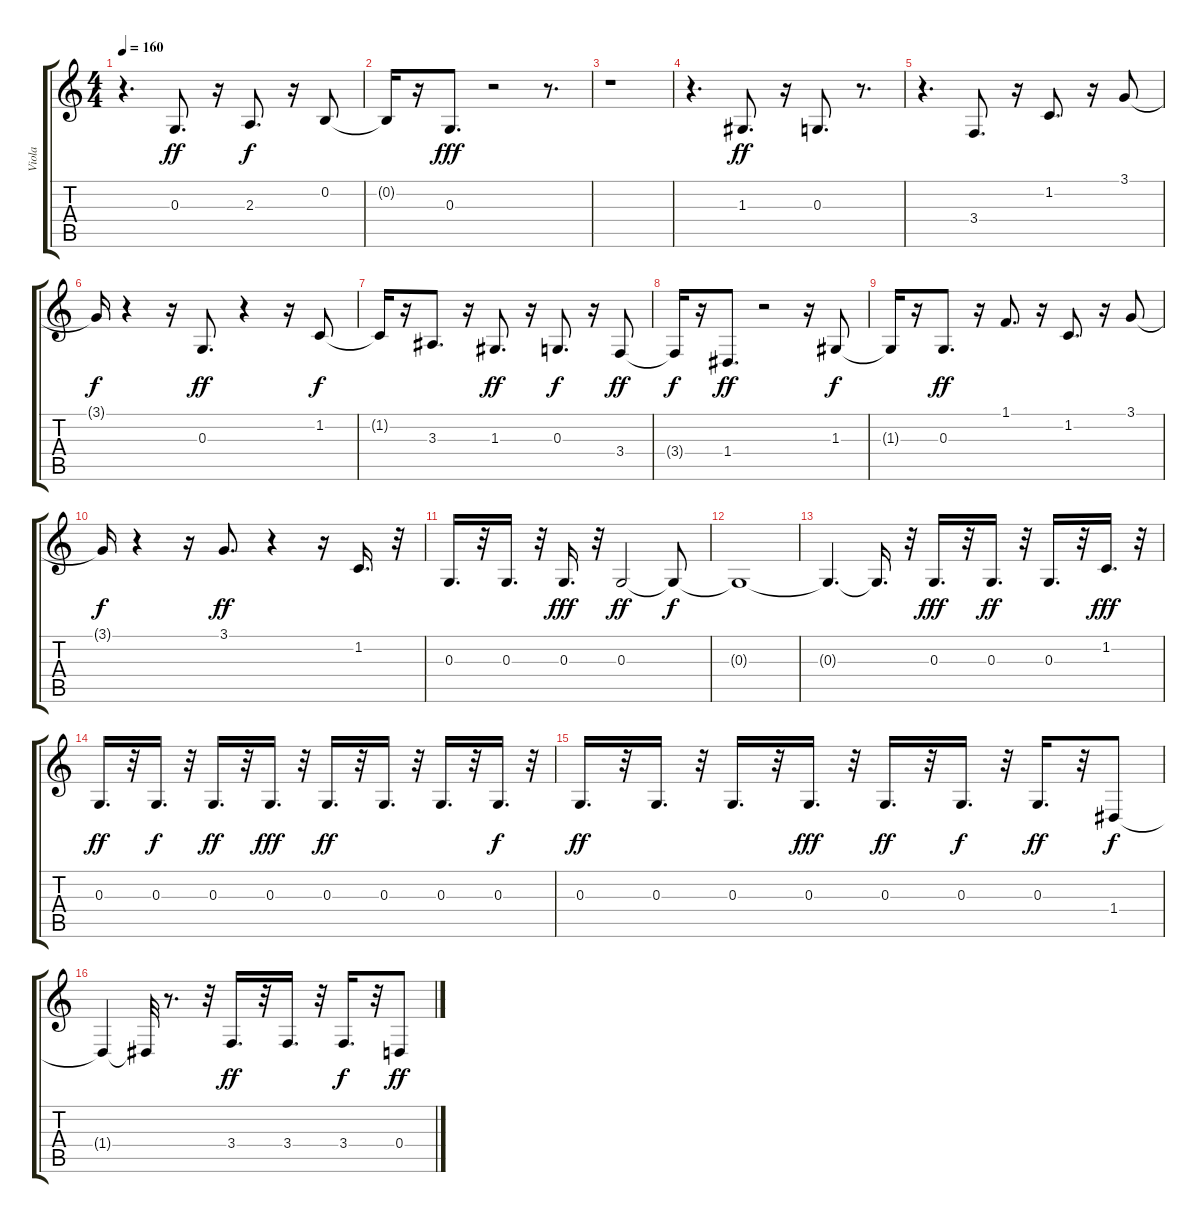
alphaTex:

\track ("Viola" "Viola") {instrument viola}
\staff {score tabs}
\tuning (E4 B3 G3 D3 A2 E2) {hide}
\ts (4 4)
\tempo 160
\clef g2
\ks c
r.4{d dy ff} 0.3.8{d} r.16 2.3.8{d dy f} r.16 0.2.8 |
0.2{t}.16 r.16 0.3.8{d dy fff} r.2 r.8{d} |
r.1 |
r.4{d} 1.3.8{d dy ff} r.16 0.3.8{d} r.8{d} |
r.4{d} 3.4.8{d} r.16 1.2.8{d} r.16 3.1.8 |
3.1{t}.16{dy f} r.4 r.16 0.3.8{d dy ff} r.4 r.16 1.2.8{dy f} |
1.2{t}.16 r.16 3.3.8{d} r.16 1.3.8{d dy ff} r.16 0.3.8{d dy f} r.16 3.4.8{dy ff} |
3.4{t}.16{dy f} r.16 1.4.8{d dy ff} r.2 r.16 1.3.8{dy f} |
1.3{t}.16 r.16 0.3.8{d dy ff} r.16 1.1.8{d} r.16 1.2.8{d} r.16 3.1.8 |
3.1{t}.16{dy f} r.4 r.16 3.1.8{d dy ff} r.4 r.16 1.2.16{d} r.32 |
0.3.16{d} r.32 0.3.16{d} r.32 0.3.16{d dy fff} r.32 0.3.2{dy ff} 0.3{t}.8{dy f} |
0.3{t}.1 |
0.3{t}.4{d} 0.3{t}.16{d} r.32 0.3.16{d dy fff} r.32 0.3.16{d dy ff} r.32 0.3.16{d} r.32 1.2.16{d dy fff} r.32 |
0.3.16{d dy ff} r.32 0.3.16{d dy f} r.32 0.3.16{d dy ff} r.32 0.3.16{d dy fff} r.32 0.3.16{d dy ff} r.32 0.3.16{d} r.32 0.3.16{d} r.32 0.3.16{d dy f} r.32 |
0.3.16{d dy ff} r.32 0.3.16{d} r.32 0.3.16{d} r.32 0.3.16{d dy fff} r.32 0.3.16{d dy ff} r.32 0.3.16{d dy f} r.32 0.3.16{d dy ff} r.32 1.4.8{dy f} |
1.4{t}.4 1.4{t}.32 r.8{d} r.32 3.4.16{d dy ff} r.32 3.4.16{d} r.32 3.4.16{d dy f} r.32 0.4.8{dy ff}
